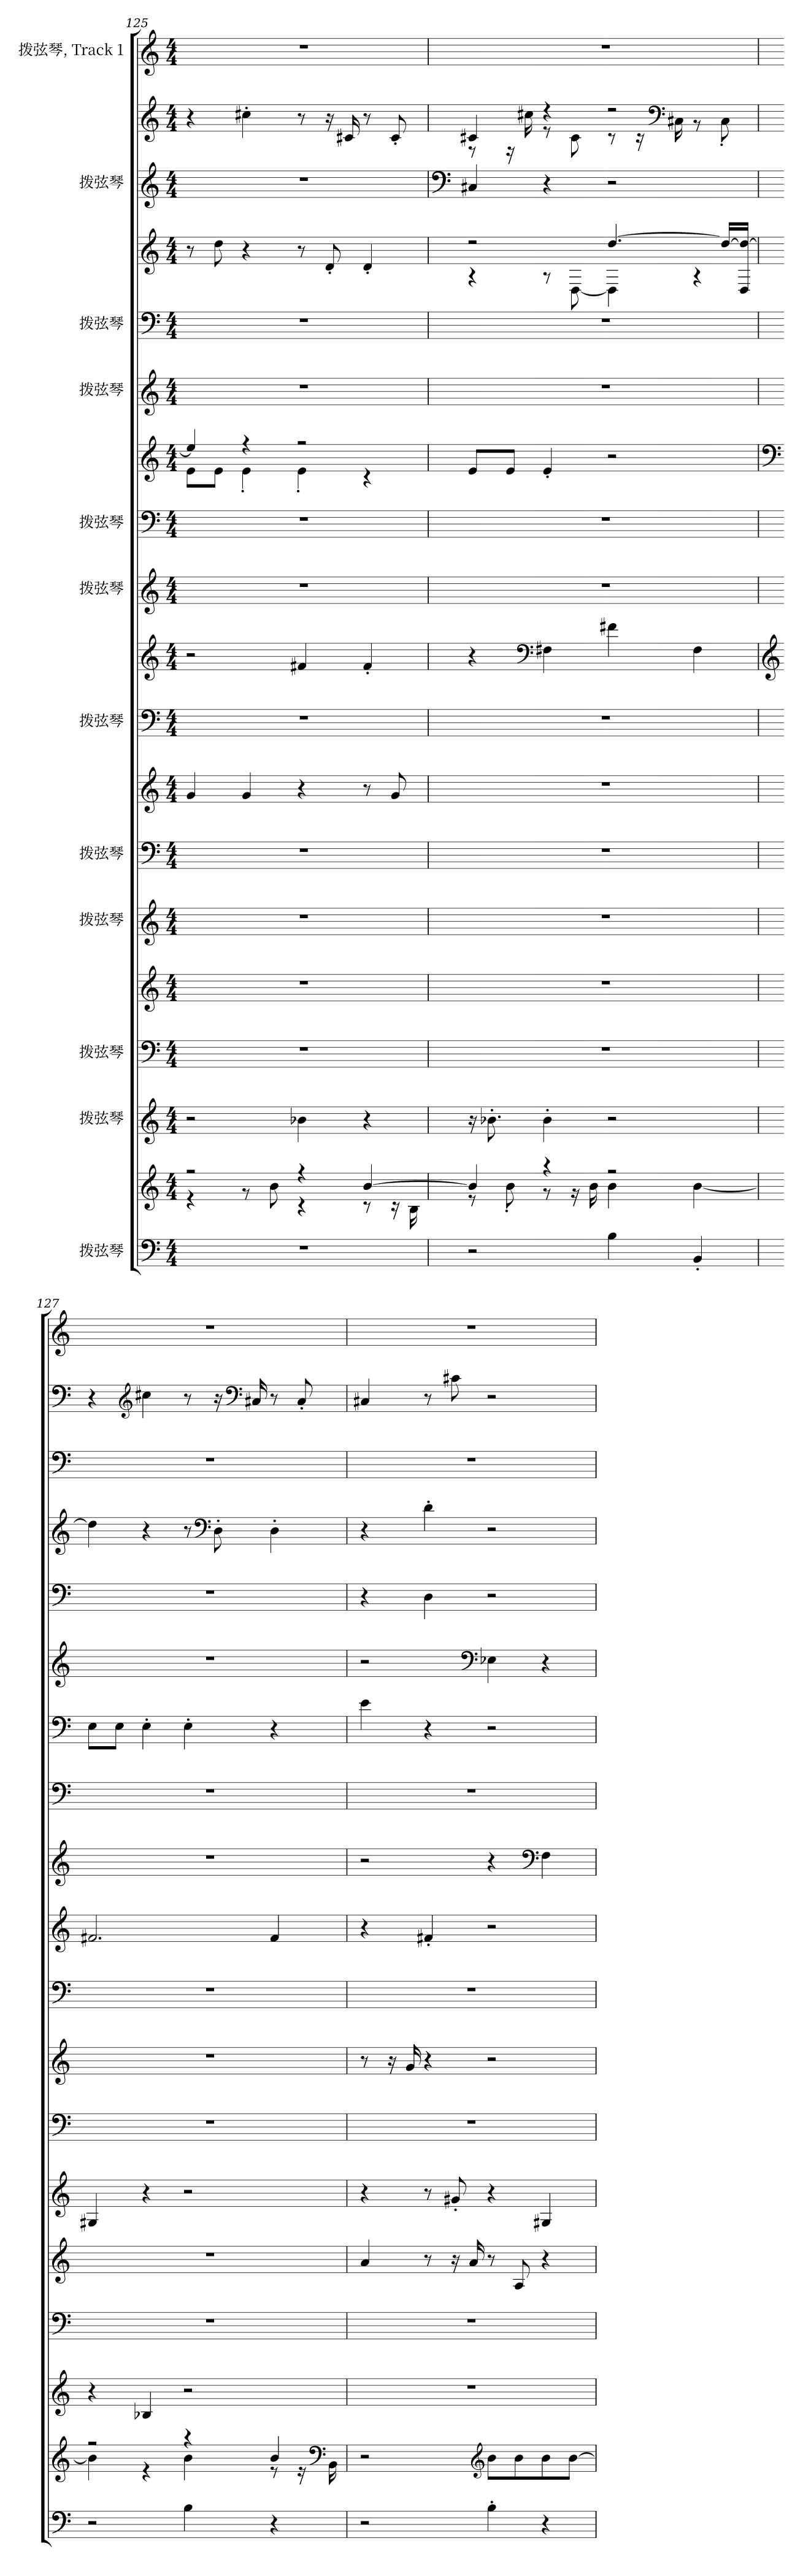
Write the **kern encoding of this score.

**kern	**kern	**kern	**kern	**kern	**kern	**kern	**kern	**kern	**kern	**kern	**kern	**kern	**kern	**kern	**kern	**kern	**kern	**kern
*part12	*part12	*part11	*part10	*part10	*part9	*part8	*part8	*part7	*part7	*part6	*part5	*part5	*part4	*part3	*part3	*part2	*part2	*part1
*staff19	*staff18	*staff17	*staff16	*staff15	*staff14	*staff13	*staff12	*staff11	*staff10	*staff9	*staff8	*staff7	*staff6	*staff5	*staff4	*staff3	*staff2	*staff1
*I"拨弦琴	*	*I"拨弦琴	*I"拨弦琴	*	*I"拨弦琴	*I"拨弦琴	*	*I"拨弦琴	*	*I"拨弦琴	*I"拨弦琴	*	*I"拨弦琴	*I"拨弦琴	*	*I"拨弦琴	*	*I"拨弦琴, Track 1
*clefF4	*clefG2	*clefG2	*clefF4	*clefG2	*clefG2	*clefF4	*clefG2	*clefF4	*clefG2	*clefG2	*clefF4	*clefG2	*clefG2	*clefF4	*clefG2	*clefG2	*clefG2	*clefG2
*k[]	*k[]	*k[]	*k[]	*k[]	*k[]	*k[]	*k[]	*k[]	*k[]	*k[]	*k[]	*k[]	*k[]	*k[]	*k[]	*k[]	*k[]	*k[]
*M4/4	*M4/4	*M4/4	*M4/4	*M4/4	*M4/4	*M4/4	*M4/4	*M4/4	*M4/4	*M4/4	*M4/4	*M4/4	*M4/4	*M4/4	*M4/4	*M4/4	*M4/4	*M4/4
=125	=125	=125	=125	=125	=125	=125	=125	=125	=125	=125	=125	=125	=125	=125	=125	=125	=125	=125
*	*^	*	*	*	*	*	*	*	*	*	*	*^	*	*	*	*	*	*
1r	2r	4r	2r	1r	1r	1r	1r	4g/	1r	2r	1r	1r	4ee/]	8e\L	1r	1r	8r	1r	4r	1r
.	.	.	.	.	.	.	.	.	.	.	.	.	.	8e\J	.	.	8dd\	.	.	.
.	.	8r	.	.	.	.	.	4g/	.	.	.	.	4r	4e'\	.	.	4r	.	4cc#X'\	.
.	.	8b\	.	.	.	.	.	.	.	.	.	.	.	.	.	.	.	.	.	.
.	4r	4r	4b-X\	.	.	.	.	4r	.	4f#X/	.	.	2r	4e'\	.	.	8r	.	8r	.
.	.	.	.	.	.	.	.	.	.	.	.	.	.	.	.	.	8d'/	.	16r	.
.	.	.	.	.	.	.	.	.	.	.	.	.	.	.	.	.	.	.	16c#X/	.
.	[4b/	8r	4r	.	.	.	.	8r	.	4f#'/	.	.	.	4r	.	.	4d'/	.	8r	.
.	.	16r	.	.	.	.	.	8g/	.	.	.	.	.	.	.	.	.	.	8c#'/	.
.	.	16B\	.	.	.	.	.	.	.	.	.	.	.	.	.	.	.	.	.	.
*	*	*	*	*	*	*	*	*	*	*	*	*	*v	*v	*	*	*	*	*	*
!!LO:PB:g=z
=126	=126	=126	=126	=126	=126	=126	=126	=126	=126	=126	=126	=126	=126	=126	=126	=126	=126	=126	=126
*	*	*	*	*	*	*	*	*	*	*	*	*	*	*	*	*	*clefF4	*	*
*	*	*	*	*	*	*	*	*	*	*	*	*	*	*	*	*^	*	*^	*
2r	4b/]	8r	16r	1r	1r	1r	1r	1r	1r	4r	1r	1r	8e/L	1r	1r	2r	4r	4C#X/	4c#X/	8r	1r
.	.	.	8.b-X'\	.	.	.	.	.	.	.	.	.	.	.	.	.	.	.	.	.	.
.	.	8b'\	.	.	.	.	.	.	.	.	.	.	8e/J	.	.	.	.	.	.	16r	.
.	.	.	.	.	.	.	.	.	.	.	.	.	.	.	.	.	.	.	.	16cc#X\	.
*	*	*	*	*	*	*	*	*	*	*clefF4	*	*	*	*	*	*	*	*	*	*	*
.	4r	8r	4b-'\	.	.	.	.	.	.	4F#X\	.	.	4e'/	.	.	.	8r	4r	4r	8r	.
.	.	16r	.	.	.	.	.	.	.	.	.	.	.	.	.	.	[8D\	.	.	8c#\	.
.	.	16b\	.	.	.	.	.	.	.	.	.	.	.	.	.	.	.	.	.	.	.
4B\	2r	4b\	2r	.	.	.	.	.	.	4f#X\	.	.	2r	.	.	[4.dd/	4D\]	2r	2r	8r	.
.	.	.	.	.	.	.	.	.	.	.	.	.	.	.	.	.	.	.	.	16r	.
*	*	*	*	*	*	*	*	*	*	*	*	*	*	*	*	*	*	*	*clefF4	*	*
.	.	.	.	.	.	.	.	.	.	.	.	.	.	.	.	.	.	.	.	16C#X\	.
4BB'/	.	[4b\	.	.	.	.	.	.	.	4F#\	.	.	.	.	.	.	4r	.	.	8r	.
.	.	.	.	.	.	.	.	.	.	.	.	.	.	.	.	16dd/LL_	.	.	.	8C#'\	.
.	.	.	.	.	.	.	.	.	.	.	.	.	.	.	.	16D/ 16dd/_JJ	.	.	.	.	.
*	*	*	*	*	*	*	*	*	*	*	*	*	*	*	*	*v	*v	*	*v	*v	*
=127	=127	=127	=127	=127	=127	=127	=127	=127	=127	=127	=127	=127	=127	=127	=127	=127	=127	=127	=127
*	*	*	*	*	*	*	*	*	*	*clefG2	*	*	*clefF4	*	*	*	*	*	*
2r	2r	4b\]	4r	1r	1r	4G#X/	1r	1r	1r	2.f#X/	1r	1r	8E\L	1r	1r	4dd\]	1r	4r	1r
.	.	.	.	.	.	.	.	.	.	.	.	.	8E\J	.	.	.	.	.	.
*	*	*	*	*	*	*	*	*	*	*	*	*	*	*	*	*	*	*clefG2	*
.	.	4r	4B-X/	.	.	4r	.	.	.	.	.	.	4E'\	.	.	4r	.	4cc#X\	.
4B\	4r	4b\	2r	.	.	2r	.	.	.	.	.	.	4E'\	.	.	8r	.	8r	.
*	*	*	*	*	*	*	*	*	*	*	*	*	*	*	*	*clefF4	*	*	*
.	.	.	.	.	.	.	.	.	.	.	.	.	.	.	.	8D'\	.	16r	.
*	*	*	*	*	*	*	*	*	*	*	*	*	*	*	*	*	*	*clefF4	*
.	.	.	.	.	.	.	.	.	.	.	.	.	.	.	.	.	.	16C#X/	.
4r	4b/	8r	.	.	.	.	.	.	.	4f#/	.	.	4r	.	.	4D'\	.	8r	.
.	.	16r	.	.	.	.	.	.	.	.	.	.	.	.	.	.	.	8C#'/	.
*	*clefF4	*	*	*	*	*	*	*	*	*	*	*	*	*	*	*	*	*	*
.	.	16BB\	.	.	.	.	.	.	.	.	.	.	.	.	.	.	.	.	.
*	*v	*v	*	*	*	*	*	*	*	*	*	*	*	*	*	*	*	*	*
!!LO:PB:g=z
=128	=128	=128	=128	=128	=128	=128	=128	=128	=128	=128	=128	=128	=128	=128	=128	=128	=128	=128
2r	2r	1r	1r	4a/	4r	1r	8r	1r	4r	2r	1r	4e\	2r	4r	4r	1r	4C#X/	1r
.	.	.	.	.	.	.	16r	.	.	.	.	.	.	.	.	.	.	.
.	.	.	.	.	.	.	16g/	.	.	.	.	.	.	.	.	.	.	.
.	.	.	.	8r	8r	.	4r	.	4f#X'/	.	.	4r	.	4D\	4d'\	.	8r	.
.	.	.	.	16r	8g#X'/	.	.	.	.	.	.	.	.	.	.	.	8c#X\	.
.	.	.	.	16a/	.	.	.	.	.	.	.	.	.	.	.	.	.	.
*	*clefG2	*	*	*	*	*	*	*	*	*	*	*	*clefF4	*	*	*	*	*
4B'\	8b\L	.	.	8r	4r	.	2r	.	2r	4r	.	2r	4E-X\	2r	2r	.	2r	.
.	8b\	.	.	8A/	.	.	.	.	.	.	.	.	.	.	.	.	.	.
*	*	*	*	*	*	*	*	*	*	*clefF4	*	*	*	*	*	*	*	*
4r	8b\	.	.	4r	4G#X/	.	.	.	.	4F\	.	.	4r	.	.	.	.	.
.	[8b\J	.	.	.	.	.	.	.	.	.	.	.	.	.	.	.	.	.
=	=	=	=	=	=	=	=	=	=	=	=	=	=	=	=	=	=	=
*-	*-	*-	*-	*-	*-	*-	*-	*-	*-	*-	*-	*-	*-	*-	*-	*-	*-	*-
